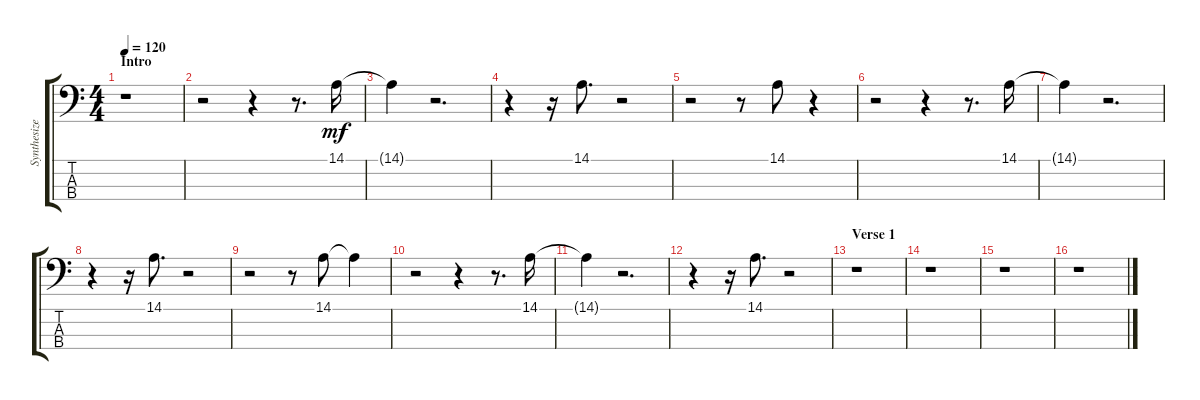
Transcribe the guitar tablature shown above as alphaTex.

\track ("Synthesizer (Staff 2)" "Synthesize") {instrument fx5brightness}
\staff {score tabs}
\tuning (G2 D2 A1 E1) {hide}
\ts (4 4)
\section ("" "Intro")
\tempo 120
\clef f4
\ks aminor
r.1{dy mf instrument fx5brightness} |
r.2 r.4 r.8{d} 14.1.16 |
14.1{t}.4 r.2{d} |
r.4 r.16 14.1.8{d} r.2 |
r.2 r.8 14.1.8 r.4 |
r.2 r.4 r.8{d} 14.1.16 |
14.1{t}.4 r.2{d} |
r.4 r.16 14.1.8{d} r.2 |
r.2 r.8 14.1.8 14.1{t}.4 |
r.2 r.4 r.8{d} 14.1.16 |
14.1{t}.4 r.2{d} |
r.4 r.16 14.1.8{d} r.2 |
\section ("" "Verse 1")
r.1 |
r.1 |
r.1 |
r.1
